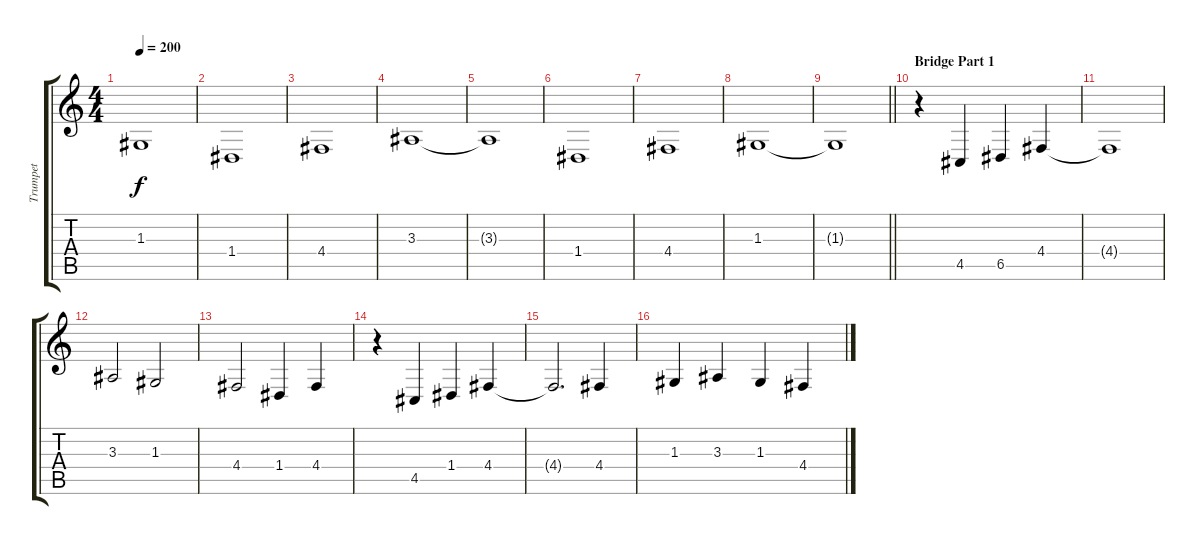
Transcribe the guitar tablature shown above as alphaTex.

\track ("Trumpet" "Trumpet") {instrument trumpet}
\staff {score tabs}
\tuning (E4 B3 G3 D3 A2 E2) {hide}
\ts (4 4)
\tempo 200
\clef g2
\ks c
1.3{t}.1{dy f} |
1.4.1 |
4.4.1 |
3.3.1 |
3.3{t}.1 |
1.4.1 |
4.4.1 |
1.3.1 |
\barLineRight lightlight
1.3{t}.1 |
\section ("" "Bridge Part 1")
r.4 4.5.4 6.5.4 4.4.4 |
4.4{t}.1 |
3.3.2 1.3.2 |
4.4.2 1.4.4 4.4.4 |
r.4 4.5.4 1.4.4 4.4.4 |
4.4{t}.2{d} 4.4.4 |
1.3.4 3.3.4 1.3.4 4.4.4
